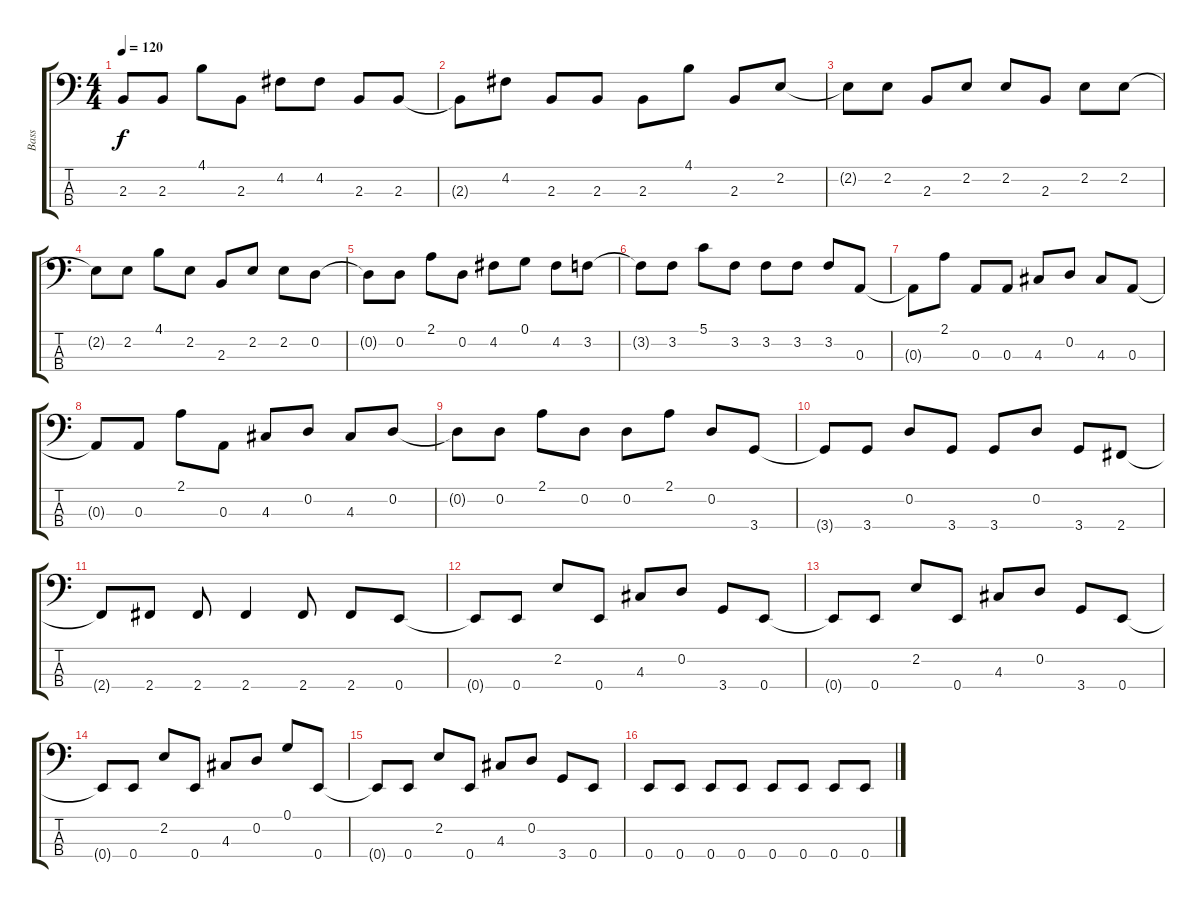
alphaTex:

\track ("Bass" "Bass") {instrument electricbassfinger}
\staff {score tabs}
\tuning (G2 D2 A1 E1) {hide}
\ts (4 4)
\tempo 120
\clef f4
\ks c
2.3{t}.8{dy f} 2.3.8 4.1.8 2.3.8 4.2.8 4.2.8 2.3.8 2.3.8 |
2.3{t}.8 4.2.8 2.3.8 2.3.8 2.3.8 4.1.8 2.3.8 2.2.8 |
2.2{t}.8 2.2.8 2.3.8 2.2.8 2.2.8 2.3.8 2.2.8 2.2.8 |
2.2{t}.8 2.2.8 4.1.8 2.2.8 2.3.8 2.2.8 2.2.8 0.2.8 |
0.2{t}.8 0.2.8 2.1.8 0.2.8 4.2.8 0.1.8 4.2.8 3.2.8 |
3.2{t}.8 3.2.8 5.1.8 3.2.8 3.2.8 3.2.8 3.2.8 0.3.8 |
0.3{t}.8 2.1.8 0.3.8 0.3.8 4.3.8 0.2.8 4.3.8 0.3.8 |
0.3{t}.8 0.3.8 2.1.8 0.3.8 4.3.8 0.2.8 4.3.8 0.2.8 |
0.2{t}.8 0.2.8 2.1.8 0.2.8 0.2.8 2.1.8 0.2.8 3.4.8 |
3.4{t}.8 3.4.8 0.2.8 3.4.8 3.4.8 0.2.8 3.4.8 2.4.8 |
2.4{t}.8 2.4.8 2.4.8 2.4.4 2.4.8 2.4.8 0.4.8 |
0.4{t}.8 0.4.8 2.2.8 0.4.8 4.3.8 0.2.8 3.4.8 0.4.8 |
0.4{t}.8 0.4.8 2.2.8 0.4.8 4.3.8 0.2.8 3.4.8 0.4.8 |
0.4{t}.8 0.4.8 2.2.8 0.4.8 4.3.8 0.2.8 0.1.8 0.4.8 |
0.4{t}.8 0.4.8 2.2.8 0.4.8 4.3.8 0.2.8 3.4.8 0.4.8 |
0.4.8 0.4.8 0.4.8 0.4.8 0.4.8 0.4.8 0.4.8 0.4.8
